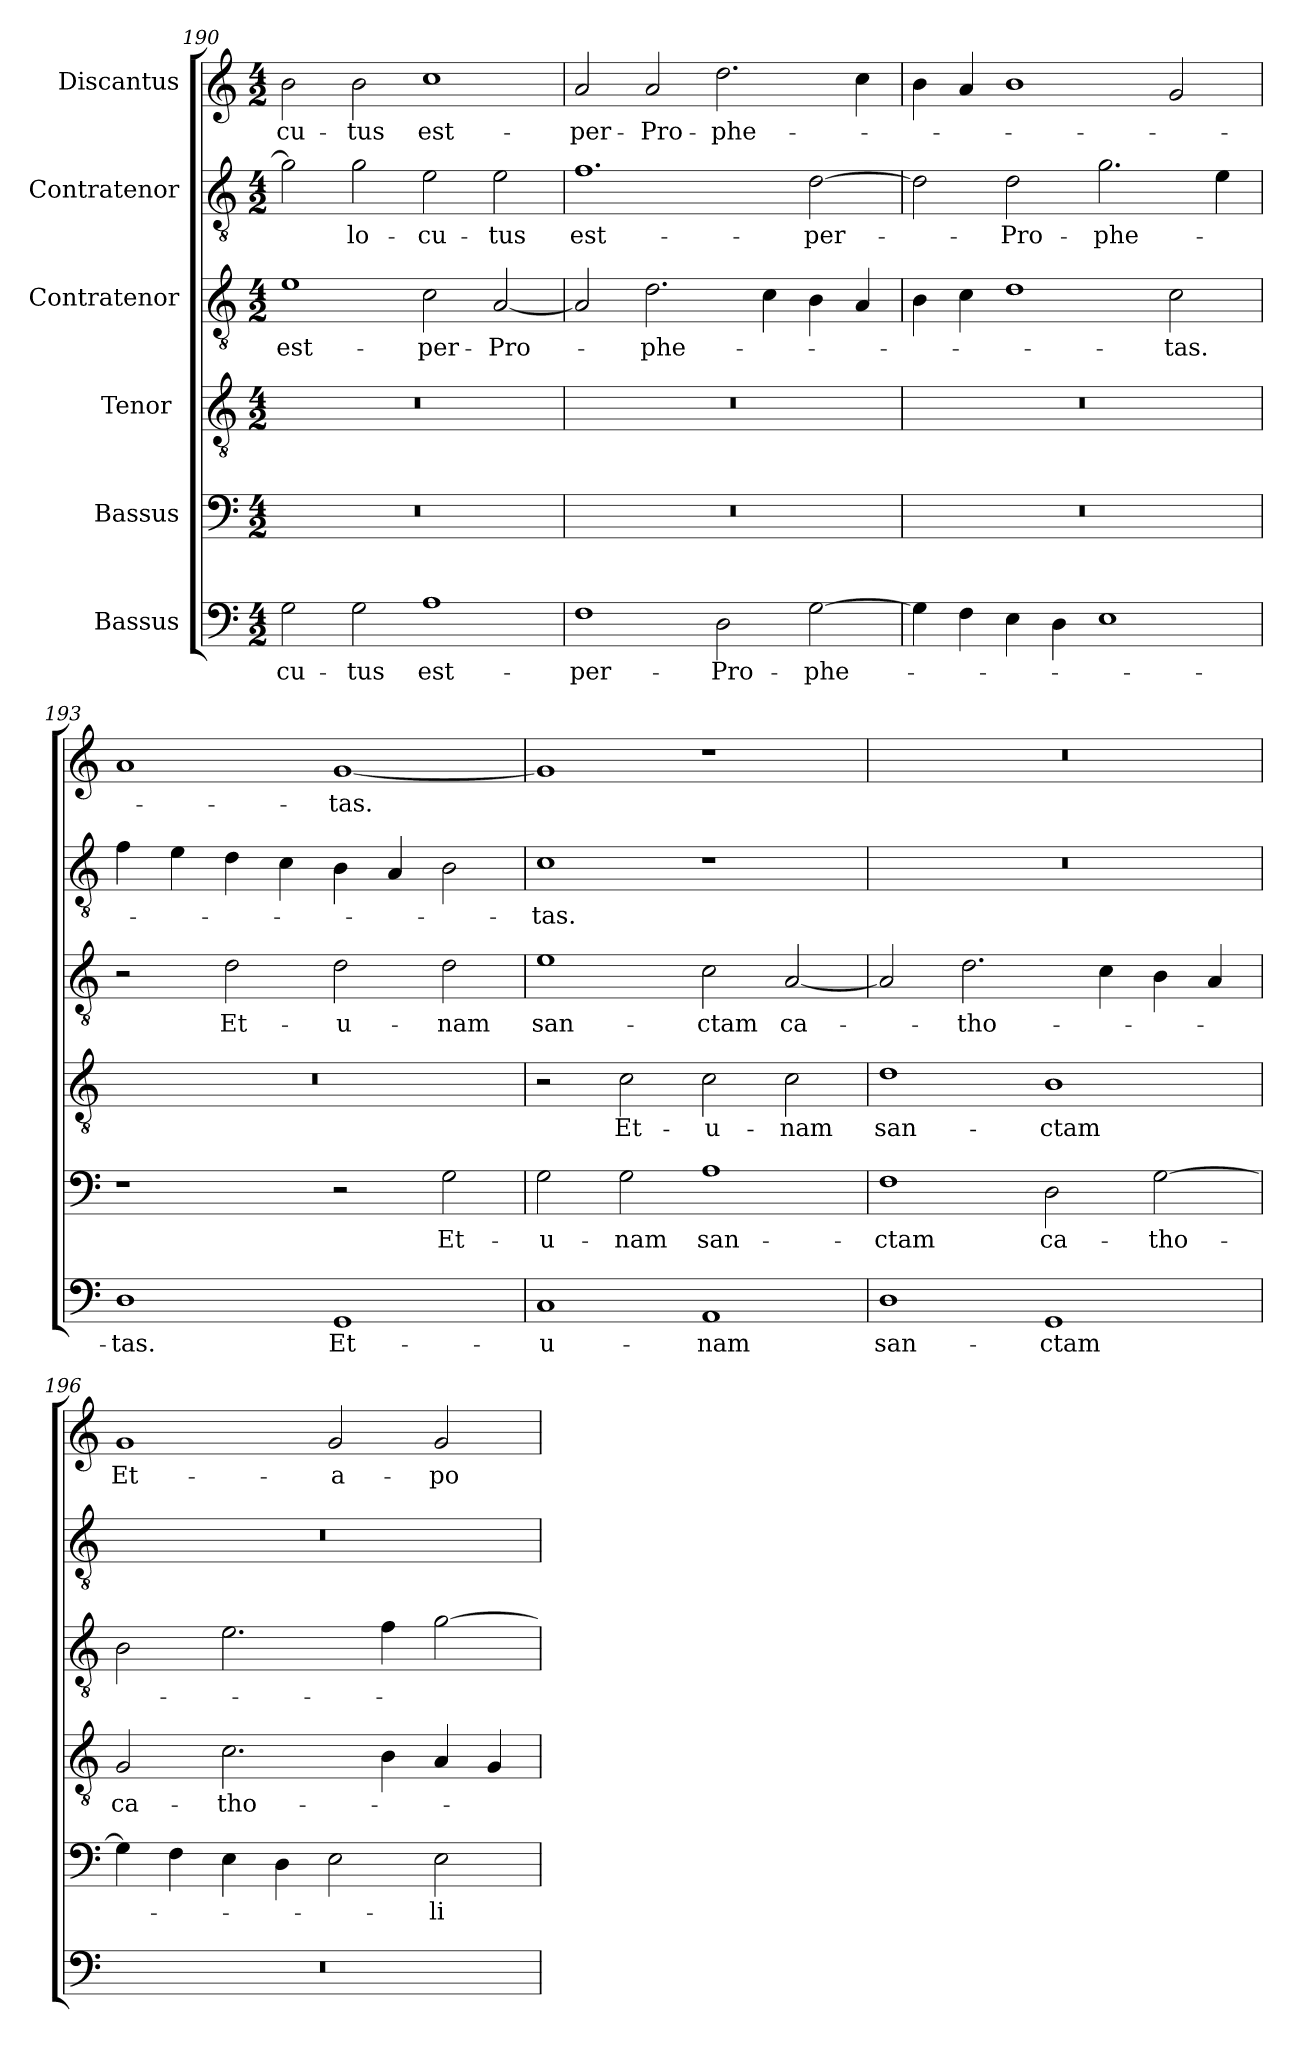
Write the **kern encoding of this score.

**kern	**text	**kern	**text	**kern	**text	**kern	**text	**kern	**text	**kern	**text
*part6	*part6	*part5	*part5	*part4	*part4	*part3	*part3	*part2	*part2	*part1	*part1
*staff6	*staff6	*staff5	*staff5	*staff4	*staff4	*staff3	*staff3	*staff2	*staff2	*staff1	*staff1
*I"Bassus	*	*I"Bassus	*	*I"Tenor 	*	*I"Contratenor	*	*I"Contratenor	*	*I"Discantus	*
*clefF4	*	*clefF4	*	*clefGv2	*	*clefGv2	*	*clefGv2	*	*clefG2	*
*k[]	*	*k[]	*	*k[]	*	*k[]	*	*k[]	*	*k[]	*
*M4/2	*	*M4/2	*	*M4/2	*	*M4/2	*	*M4/2	*	*M4/2	*
=190	=190	=190	=190	=190	=190	=190	=190	=190	=190	=190	=190
2G\	-cu-	0r	.	0r	.	1e\	est-	2g\]	.	2b\	-cu-
2G\	-tus	.	.	.	.	.	.	2g\	lo-	2b\	-tus
1A\	est-	.	.	.	.	2c\	per-	2e\	-cu-	1cc\	est-
.	.	.	.	.	.	[2A/	Pro-	2e\	-tus	.	.
=191	=191	=191	=191	=191	=191	=191	=191	=191	=191	=191	=191
1F\	per-	0r	.	0r	.	2A/]	.	1.f\	est-	2a/	per-
.	.	.	.	.	.	2.d\	-phe-	.	.	2a/	Pro-
2D\	Pro-	.	.	.	.	.	.	.	.	2.dd\	-phe-
.	.	.	.	.	.	4c\	.	.	.	.	.
[2G\	-phe-	.	.	.	.	4B\	.	[2d\	per-	.	.
.	.	.	.	.	.	4A/	.	.	.	4cc\	.
=192	=192	=192	=192	=192	=192	=192	=192	=192	=192	=192	=192
4G\]	.	0r	.	0r	.	4B\	.	2d\]	.	4b\	.
4F\	.	.	.	.	.	4c\	.	.	.	4a/	.
4E\	.	.	.	.	.	1d\	.	2d\	Pro-	1b\	.
4D\	.	.	.	.	.	.	.	.	.	.	.
1E\	.	.	.	.	.	.	.	2.g\	-phe-	.	.
.	.	.	.	.	.	2c\	-tas.	.	.	2g/	.
.	.	.	.	.	.	.	.	4e\	.	.	.
=193	=193	=193	=193	=193	=193	=193	=193	=193	=193	=193	=193
1D\	-tas.	1r	.	0r	.	2r	.	4f\	.	1a/	.
.	.	.	.	.	.	.	.	4e\	.	.	.
.	.	.	.	.	.	2d\	Et-	4d\	.	.	.
.	.	.	.	.	.	.	.	4c\	.	.	.
1GG/	Et-	2r	.	.	.	2d\	u-	4B\	.	[1g/	-tas.
.	.	.	.	.	.	.	.	4A/	.	.	.
.	.	2G\	Et-	.	.	2d\	-nam	2B\	.	.	.
=194	=194	=194	=194	=194	=194	=194	=194	=194	=194	=194	=194
1C/	u-	2G\	u-	2r	.	1e\	san-	1c\	-tas.	1g/]	.
.	.	2G\	-nam	2c\	Et-	.	.	.	.	.	.
1AA/	-nam	1A\	san-	2c\	u-	2c\	-ctam	1r	.	1r	.
.	.	.	.	2c\	-nam	[2A/	ca-	.	.	.	.
=195	=195	=195	=195	=195	=195	=195	=195	=195	=195	=195	=195
1D\	san-	1F\	-ctam	1d\	san-	2A/]	.	0r	.	0r	.
.	.	.	.	.	.	2.d\	-tho-	.	.	.	.
1GG/	-ctam	2D\	ca-	1B\	-ctam	.	.	.	.	.	.
.	.	.	.	.	.	4c\	.	.	.	.	.
.	.	[2G\	-tho-	.	.	4B\	.	.	.	.	.
.	.	.	.	.	.	4A/	.	.	.	.	.
=196	=196	=196	=196	=196	=196	=196	=196	=196	=196	=196	=196
0r	.	4G\]	.	2G/	ca-	2B\	.	0r	.	1g/	Et-
.	.	4F\	.	.	.	.	.	.	.	.	.
.	.	4E\	.	2.c\	-tho-	2.e\	.	.	.	.	.
.	.	4D\	.	.	.	.	.	.	.	.	.
.	.	2E\	.	.	.	.	.	.	.	2g/	a-
.	.	.	.	4B\	.	4f\	.	.	.	.	.
.	.	2E\	-li-	4A/	.	[2g\	.	.	.	2g/	-po-
.	.	.	.	4G/	.	.	.	.	.	.	.
=	=	=	=	=	=	=	=	=	=	=	=
*-	*-	*-	*-	*-	*-	*-	*-	*-	*-	*-	*-
